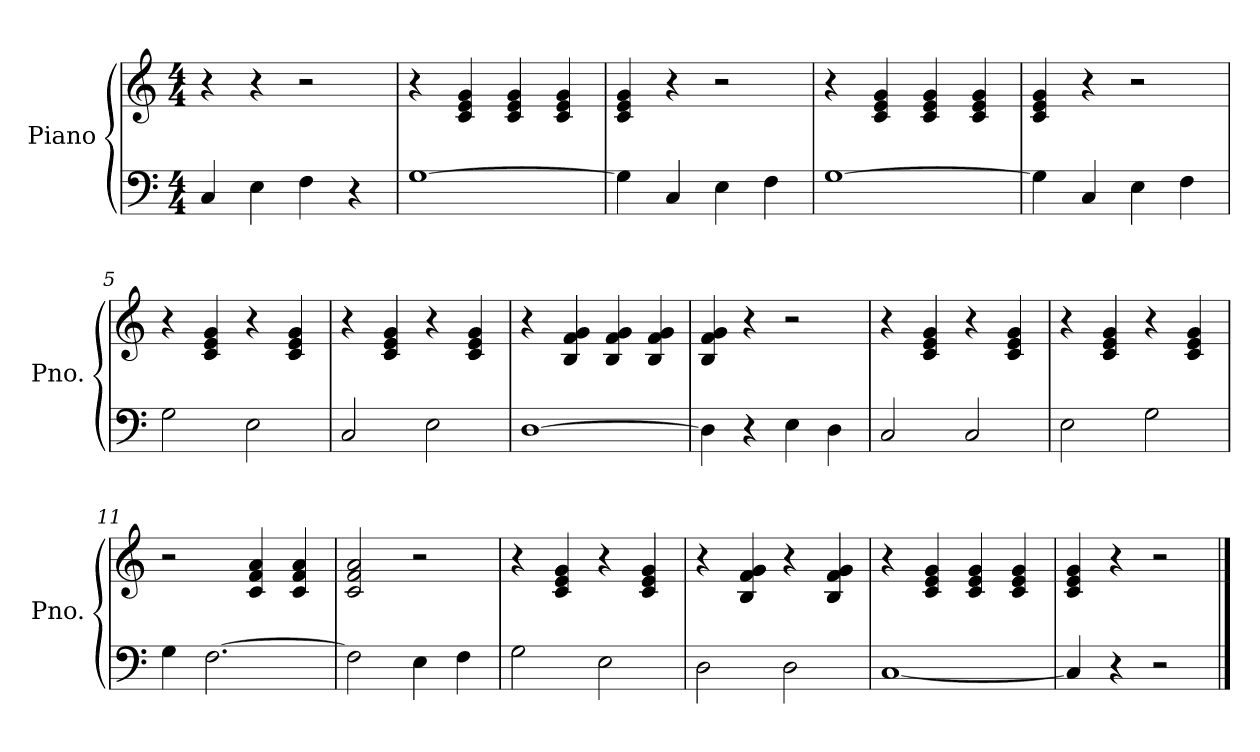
**kern	**kern
*part1	*part1
*staff2	*staff1
*I"Piano	*
*I'Pno.	*
*clefF4	*clefG2
*k[]	*k[]
*C:	*C:
*M4/4	*M4/4
=	=
4C/	4r
4E\	4r
4F\	2r
4r	.
=1	=1
[1G	4r
.	4c/ 4e/ 4g/
.	4c/ 4e/ 4g/
.	4c/ 4e/ 4g/
=2	=2
4G\]	4c/ 4e/ 4g/
4C/	4r
4E\	2r
4F\	.
=3	=3
[1G	4r
.	4c/ 4e/ 4g/
.	4c/ 4e/ 4g/
.	4c/ 4e/ 4g/
=4	=4
4G\]	4c/ 4e/ 4g/
4C/	4r
4E\	2r
4F\	.
=5	=5
2G\	4r
.	4c/ 4e/ 4g/
2E\	4r
.	4c/ 4e/ 4g/
=6	=6
2C/	4r
.	4c/ 4e/ 4g/
2E\	4r
.	4c/ 4e/ 4g/
=7	=7
[1D	4r
.	4B/ 4f/ 4g/
.	4B/ 4f/ 4g/
.	4B/ 4f/ 4g/
=8	=8
4D\]	4B/ 4f/ 4g/
4r	4r
4E\	2r
4D\	.
!!LO:LB:g=z
=9	=9
2C/	4r
.	4c/ 4e/ 4g/
2C/	4r
.	4c/ 4e/ 4g/
=10	=10
2E\	4r
.	4c/ 4e/ 4g/
2G\	4r
.	4c/ 4e/ 4g/
=11	=11
4G\	2r
[2.F\	.
.	4c/ 4f/ 4a/
.	4c/ 4f/ 4a/
=12	=12
2F\]	2c/ 2f/ 2a/
4E\	2r
4F\	.
=13	=13
2G\	4r
.	4c/ 4e/ 4g/
2E\	4r
.	4c/ 4e/ 4g/
=14	=14
2D\	4r
.	4B/ 4f/ 4g/
2D\	4r
.	4B/ 4f/ 4g/
=15	=15
[1C	4r
.	4c/ 4e/ 4g/
.	4c/ 4e/ 4g/
.	4c/ 4e/ 4g/
=16	=16
4C/]	4c/ 4e/ 4g/
4r	4r
2r	2r
==	==
*-	*-
